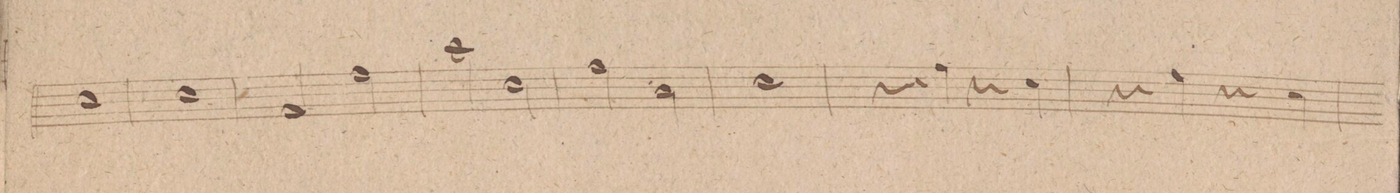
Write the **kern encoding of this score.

**kern	**dynam
*I"Fagotto 2do	*
*clefF4	*
*k[f#c#g#]	*
*met(c)	*
*M2/2	*
1E	.
=85	=85
1E	.
=86	=86
2AA/	.
2A\	.
=87	=87
2c#\	.
2E\	.
=88	=88
2A\	.
2C#\	.
=89	=89
1E	.
=90	=90
4r	.
4A\	.
4r	.
4E\	.
=91	=91
4r	.
4A\	.
4r	.
4E\	.
=92	=92
*-	*-
